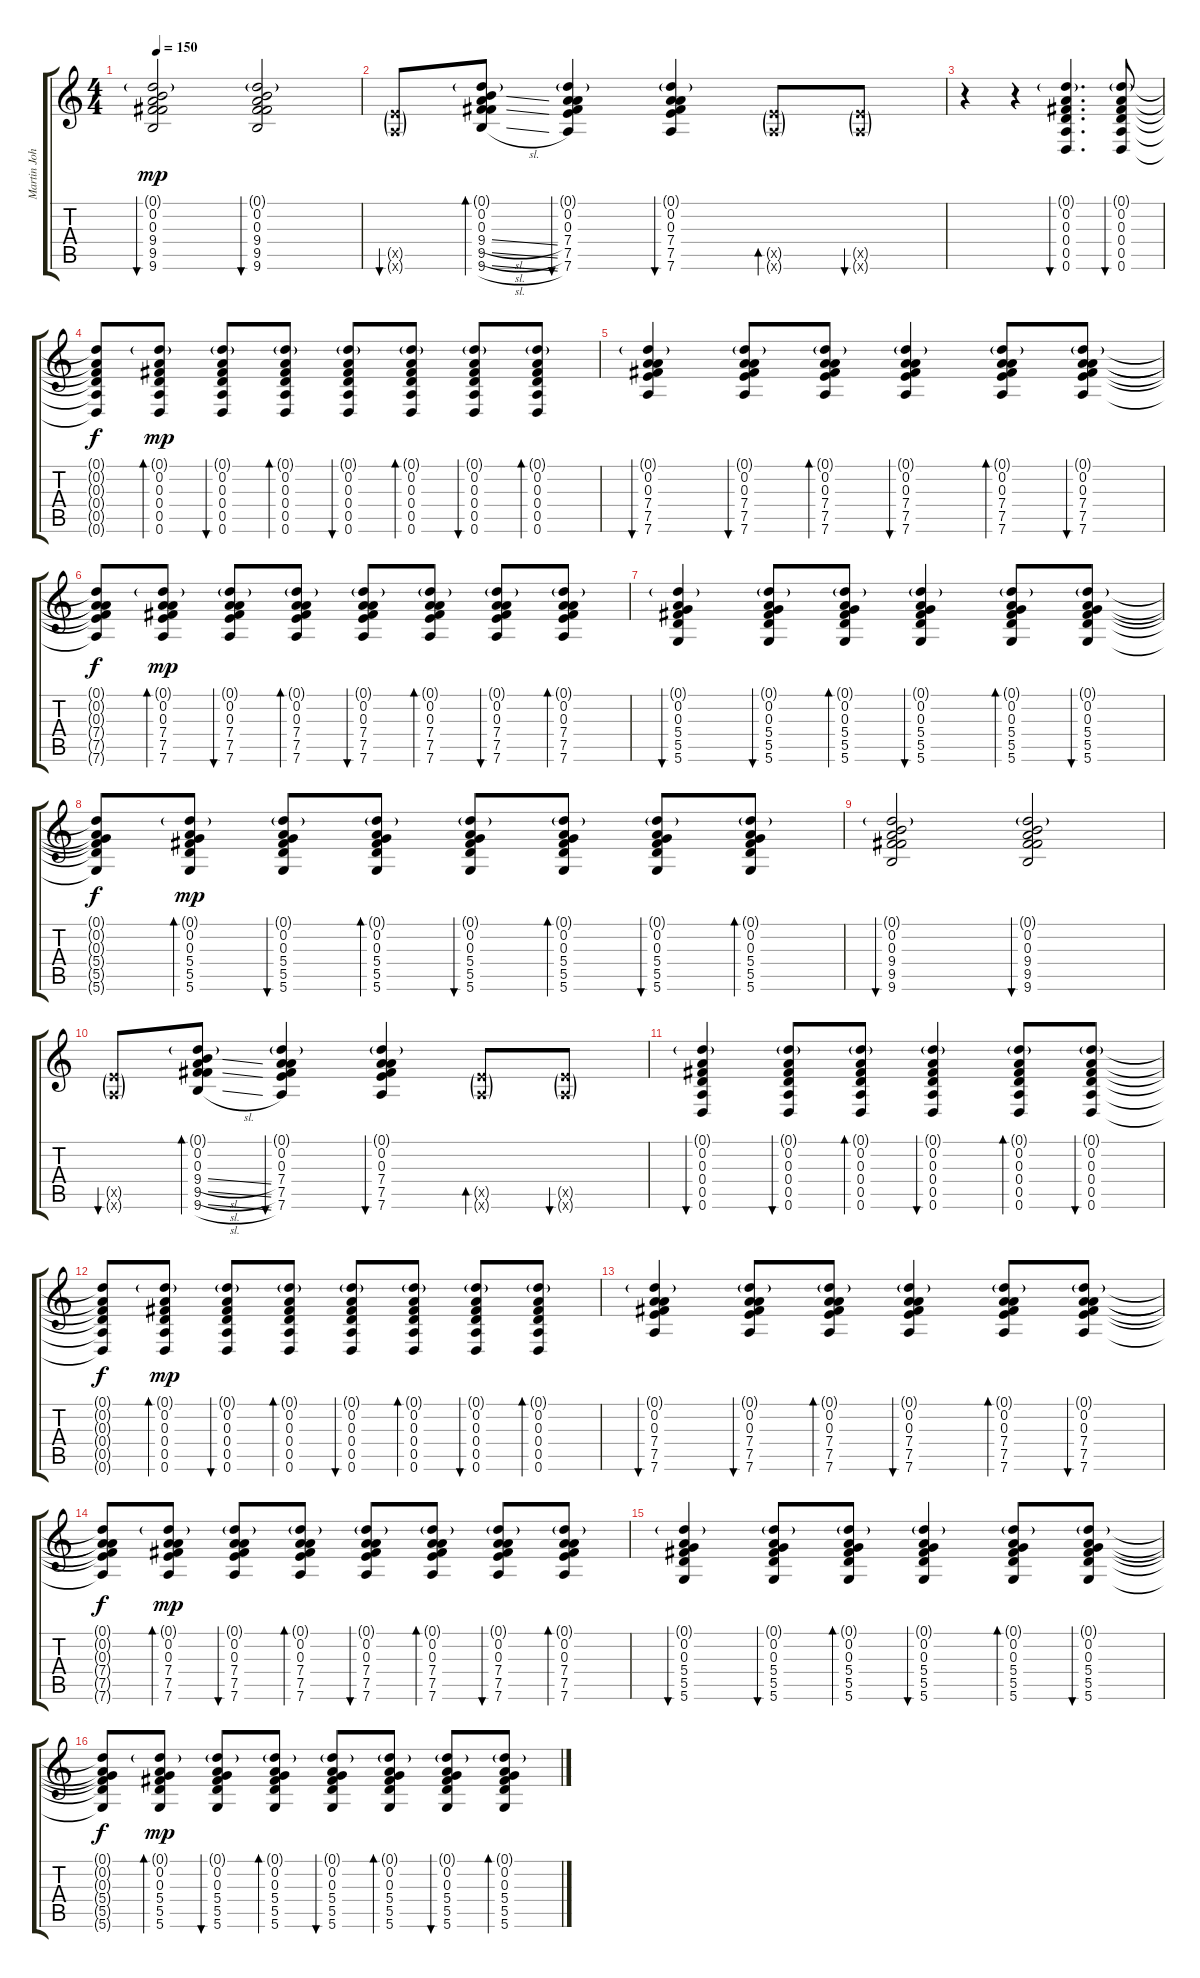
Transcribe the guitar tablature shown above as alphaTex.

\track ("Martin Johnson (Rhythm Guitar)" "Martin Joh") {instrument acousticguitarsteel}
\staff {score tabs}
\tuning (D4 A3 Gb3 D3 A2 D2) {hide}
\ts (4 4)
\tempo 150
\clef g2
\ks c
(0.1{g} 0.2 0.3 9.4 9.5 9.6).2{bu 120 dy mp} (0.1{g} 0.2 0.3 9.4 9.5 9.6).2{bu 120} |
(7.5{g x} 7.6{g x}).8{bu 60} (0.1{g} 0.2 0.3 9.4{sl} 9.5{sl} 9.6{sl}).8{bd 60} (0.1{g} 0.2 0.3 7.4 7.5 7.6).4{bu 120} (0.1{g} 0.2 0.3 7.4 7.5 7.6).4{bu 60} (7.5{g x} 7.6{g x}).8{bd 60} (7.5{g x} 7.6{g x}).8{bu 60} |
r.4 r.4 (0.1{g} 0.2 0.3 0.4 0.5 0.6).4{d bu 60} (0.1{g} 0.2 0.3 0.4 0.5 0.6).8{bu 60} |
(0.1{t} 0.2{t} 0.3{t} 0.4{t} 0.5{t} 0.6{t}).8{dy f} (0.1{g} 0.2 0.3 0.4 0.5 0.6).8{bd 60 dy mp} (0.1{g} 0.2 0.3 0.4 0.5 0.6).8{bu 60} (0.1{g} 0.2 0.3 0.4 0.5 0.6).8{bd 60} (0.1{g} 0.2 0.3 0.4 0.5 0.6).8{bu 60} (0.1{g} 0.2 0.3 0.4 0.5 0.6).8{bd 60} (0.1{g} 0.2 0.3 0.4 0.5 0.6).8{bu 60} (0.1{g} 0.2 0.3 0.4 0.5 0.6).8{bd 60} |
(0.1{g} 0.2 0.3 7.4 7.5 7.6).4{bu 120} (0.1{g} 0.2 0.3 7.4 7.5 7.6).8{bu 60} (0.1{g} 0.2 0.3 7.4 7.5 7.6).8{bd 60} (0.1{g} 0.2 0.3 7.4 7.5 7.6).4{bu 60} (0.1{g} 0.2 0.3 7.4 7.5 7.6).8{bd 60} (0.1{g} 0.2 0.3 7.4 7.5 7.6).8{bu 60} |
(0.1{t} 0.2{t} 0.3{t} 7.4{t} 7.5{t} 7.6{t}).8{dy f} (0.1{g} 0.2 0.3 7.4 7.5 7.6).8{bd 60 dy mp} (0.1{g} 0.2 0.3 7.4 7.5 7.6).8{bu 60} (0.1{g} 0.2 0.3 7.4 7.5 7.6).8{bd 60} (0.1{g} 0.2 0.3 7.4 7.5 7.6).8{bu 60} (0.1{g} 0.2 0.3 7.4 7.5 7.6).8{bd 60} (0.1{g} 0.2 0.3 7.4 7.5 7.6).8{bu 60} (0.1{g} 0.2 0.3 7.4 7.5 7.6).8{bd 60} |
(0.1{g} 0.2 0.3 5.4 5.5 5.6).4{bu 120} (0.1{g} 0.2 0.3 5.4 5.5 5.6).8{bu 60} (0.1{g} 0.2 0.3 5.4 5.5 5.6).8{bd 60} (0.1{g} 0.2 0.3 5.4 5.5 5.6).4{bu 60} (0.1{g} 0.2 0.3 5.4 5.5 5.6).8{bd 60} (0.1{g} 0.2 0.3 5.4 5.5 5.6).8{bu 60} |
(0.1{t} 0.2{t} 0.3{t} 5.4{t} 5.5{t} 5.6{t}).8{dy f} (0.1{g} 0.2 0.3 5.4 5.5 5.6).8{bd 60 dy mp} (0.1{g} 0.2 0.3 5.4 5.5 5.6).8{bu 60} (0.1{g} 0.2 0.3 5.4 5.5 5.6).8{bd 60} (0.1{g} 0.2 0.3 5.4 5.5 5.6).8{bu 60} (0.1{g} 0.2 0.3 5.4 5.5 5.6).8{bd 60} (0.1{g} 0.2 0.3 5.4 5.5 5.6).8{bu 60} (0.1{g} 0.2 0.3 5.4 5.5 5.6).8{bd 60} |
(0.1{g} 0.2 0.3 9.4 9.5 9.6).2{bu 120} (0.1{g} 0.2 0.3 9.4 9.5 9.6).2{bu 120} |
(7.5{g x} 7.6{g x}).8{bu 60} (0.1{g} 0.2 0.3 9.4{sl} 9.5{sl} 9.6{sl}).8{bd 60} (0.1{g} 0.2 0.3 7.4 7.5 7.6).4{bu 120} (0.1{g} 0.2 0.3 7.4 7.5 7.6).4{bu 60} (7.5{g x} 7.6{g x}).8{bd 60} (7.5{g x} 7.6{g x}).8{bu 60} |
(0.1{g} 0.2 0.3 0.4 0.5 0.6).4{bu 240 instrument overdrivenguitar} (0.1{g} 0.2 0.3 0.4 0.5 0.6).8{bu 60} (0.1{g} 0.2 0.3 0.4 0.5 0.6).8{bd 60} (0.1{g} 0.2 0.3 0.4 0.5 0.6).4{bu 60} (0.1{g} 0.2 0.3 0.4 0.5 0.6).8{bd 60} (0.1{g} 0.2 0.3 0.4 0.5 0.6).8{bu 60} |
(0.1{t} 0.2{t} 0.3{t} 0.4{t} 0.5{t} 0.6{t}).8{dy f} (0.1{g} 0.2 0.3 0.4 0.5 0.6).8{bd 60 dy mp} (0.1{g} 0.2 0.3 0.4 0.5 0.6).8{bu 60} (0.1{g} 0.2 0.3 0.4 0.5 0.6).8{bd 60} (0.1{g} 0.2 0.3 0.4 0.5 0.6).8{bu 60} (0.1{g} 0.2 0.3 0.4 0.5 0.6).8{bd 60} (0.1{g} 0.2 0.3 0.4 0.5 0.6).8{bu 60} (0.1{g} 0.2 0.3 0.4 0.5 0.6).8{bd 60} |
(0.1{g} 0.2 0.3 7.4 7.5 7.6).4{bu 120} (0.1{g} 0.2 0.3 7.4 7.5 7.6).8{bu 60} (0.1{g} 0.2 0.3 7.4 7.5 7.6).8{bd 60} (0.1{g} 0.2 0.3 7.4 7.5 7.6).4{bu 60} (0.1{g} 0.2 0.3 7.4 7.5 7.6).8{bd 60} (0.1{g} 0.2 0.3 7.4 7.5 7.6).8{bu 60} |
(0.1{t} 0.2{t} 0.3{t} 7.4{t} 7.5{t} 7.6{t}).8{dy f} (0.1{g} 0.2 0.3 7.4 7.5 7.6).8{bd 60 dy mp} (0.1{g} 0.2 0.3 7.4 7.5 7.6).8{bu 60} (0.1{g} 0.2 0.3 7.4 7.5 7.6).8{bd 60} (0.1{g} 0.2 0.3 7.4 7.5 7.6).8{bu 60} (0.1{g} 0.2 0.3 7.4 7.5 7.6).8{bd 60} (0.1{g} 0.2 0.3 7.4 7.5 7.6).8{bu 60} (0.1{g} 0.2 0.3 7.4 7.5 7.6).8{bd 60} |
(0.1{g} 0.2 0.3 5.4 5.5 5.6).4{bu 120} (0.1{g} 0.2 0.3 5.4 5.5 5.6).8{bu 60} (0.1{g} 0.2 0.3 5.4 5.5 5.6).8{bd 60} (0.1{g} 0.2 0.3 5.4 5.5 5.6).4{bu 60} (0.1{g} 0.2 0.3 5.4 5.5 5.6).8{bd 60} (0.1{g} 0.2 0.3 5.4 5.5 5.6).8{bu 60} |
(0.1{t} 0.2{t} 0.3{t} 5.4{t} 5.5{t} 5.6{t}).8{dy f} (0.1{g} 0.2 0.3 5.4 5.5 5.6).8{bd 60 dy mp} (0.1{g} 0.2 0.3 5.4 5.5 5.6).8{bu 60} (0.1{g} 0.2 0.3 5.4 5.5 5.6).8{bd 60} (0.1{g} 0.2 0.3 5.4 5.5 5.6).8{bu 60} (0.1{g} 0.2 0.3 5.4 5.5 5.6).8{bd 60} (0.1{g} 0.2 0.3 5.4 5.5 5.6).8{bu 60} (0.1{g} 0.2 0.3 5.4 5.5 5.6).8{bd 60}
